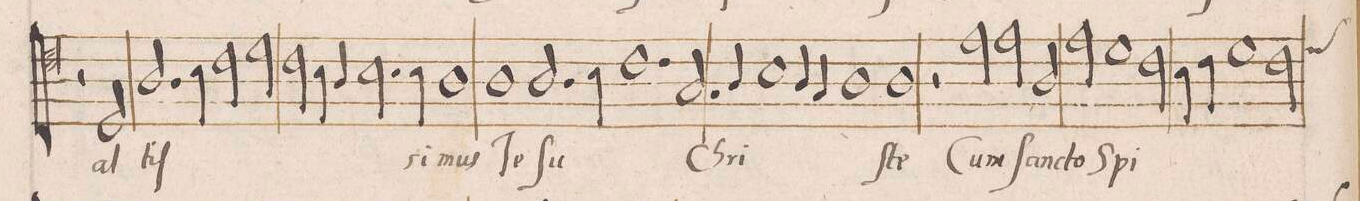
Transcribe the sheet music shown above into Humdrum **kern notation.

**kern	**text
*I"TENOR	*
*clefC4	*
*k[]	*
*met(C|)	*
*M2/1	*
2r	.
2D/	al-
=96-	=96-
2.A/	-tiſ-
4B\	.
2c\	.
2d\	.
=97-	=97-
2c\	.
4B\	.
4A/	.
2.B\	.
4B\	-si-
=98-	=98-
1A	-mus
1A	Je-
=99-	=99-
2.A/	-ſu
4B\	.
1.c	.
=100-	=100-
2.G/	Chri-
4A/	.
1B\	.
=101-	=101-
4A/	.
4G/	.
1A	.
=102-	=102-
1A	-ſte
2r	.
2e\	Cum
=103-	=103-
2e\	ſan-
2A/	-cto
2e\	Spi-
1d\	.
=104-	=104-
2c\	.
4B\	.
4c\	.
1d\	.
=105-	=105-
2c\	.
*custos:d	*
*-	*-
